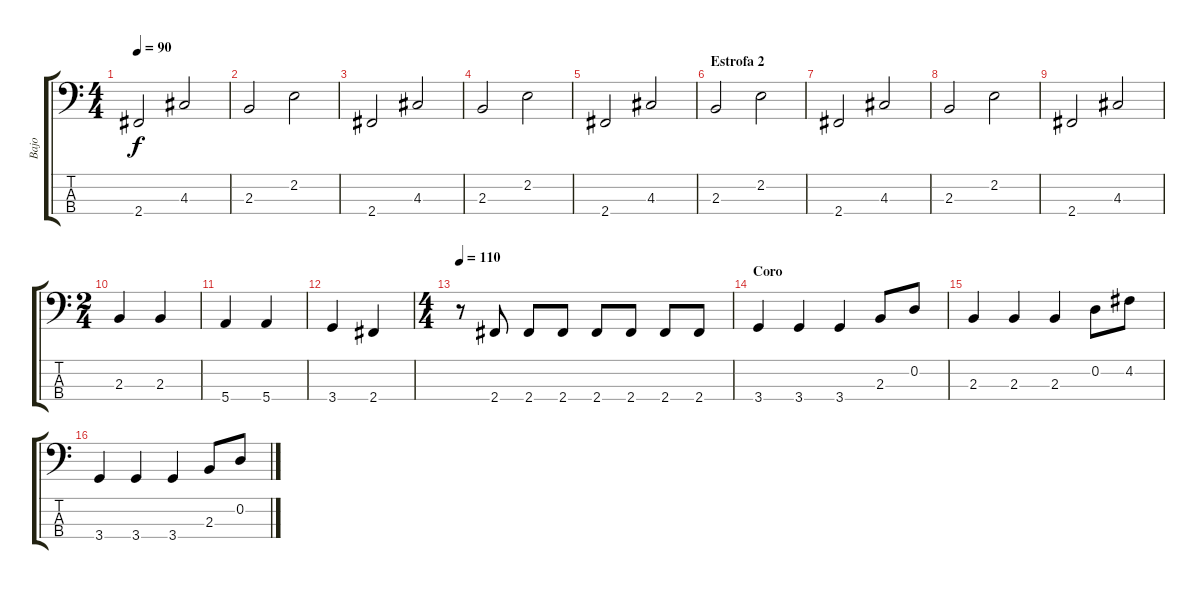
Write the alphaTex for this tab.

\track ("Bajo" "Bajo") {instrument electricbasspick}
\staff {score tabs}
\tuning (G2 D2 A1 E1) {hide}
\ts (4 4)
\tempo 90
\clef f4
\ks c
2.4.2{dy f} 4.3.2 |
2.3.2 2.2.2 |
2.4.2 4.3.2 |
2.3.2 2.2.2 |
2.4.2 4.3.2 |
\section ("" "Estrofa 2")
2.3.2 2.2.2 |
2.4.2 4.3.2 |
2.3.2 2.2.2 |
2.4.2 4.3.2 |
\ts (2 4)
2.3.4 2.3.4 |
5.4.4 5.4.4 |
3.4.4 2.4.4 |
\ts (4 4)
\tempo 110
r.8{balance 13 instrument slapbass2} 2.4.8 2.4.8 2.4.8 2.4.8 2.4.8 2.4.8 2.4.8 |
\section ("" "Coro")
3.4.4 3.4.4 3.4.4 2.3.8 0.2.8 |
2.3.4 2.3.4 2.3.4 0.2.8 4.2.8 |
3.4.4 3.4.4 3.4.4 2.3.8 0.2.8
